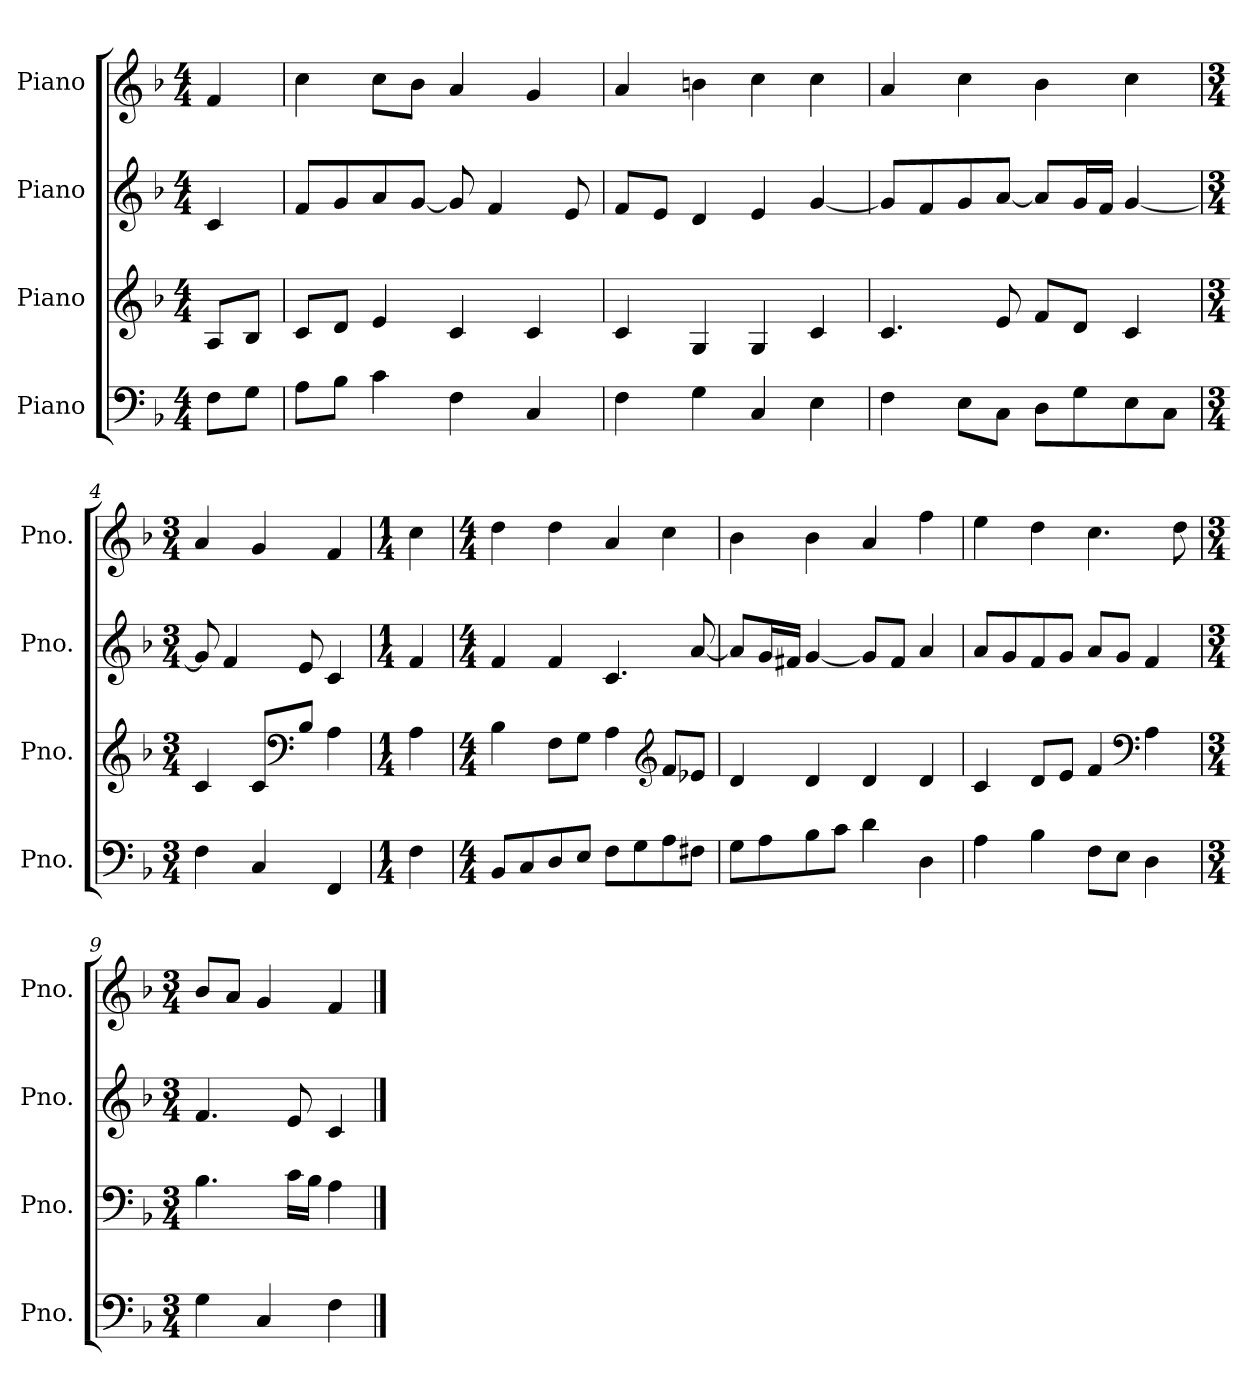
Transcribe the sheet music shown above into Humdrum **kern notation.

**kern	**kern	**kern	**kern
*part4	*part3	*part2	*part1
*staff4	*staff3	*staff2	*staff1
*I"Piano	*I"Piano	*I"Piano	*I"Piano
*I'Pno.	*I'Pno.	*I'Pno.	*I'Pno.
*clefF4	*clefG2	*clefG2	*clefG2
*k[b-]	*k[b-]	*k[b-]	*k[b-]
*M4/4	*M4/4	*M4/4	*M4/4
*MM120	*MM120	*MM120	*MM120
=	=	=	=
8F\L	8A/L	4c/	4f/
8G\J	8B-/J	.	.
=1	=1	=1	=1
8A\L	8c/L	8f/L	4cc\
8B-\J	8d/J	8g/	.
4c\	4e/	8a/	8cc\L
.	.	[8g/J	8b-\J
4F\	4c/	8g/]	4a/
.	.	4f/	.
4C/	4c/	.	4g/
.	.	8e/	.
=2	=2	=2	=2
4F\	4c/	8f/L	4a/
.	.	8e/J	.
4G\	4G/	4d/	4bn\
4C/	4G/	4e/	4cc\
4E\	4c/	[4g/	4cc\
=3	=3	=3	=3
4F\	4.c/	8g/L]	4a/
.	.	8f/	.
8E\L	.	8g/	4cc\
8C\J	8e/	[8a/J	.
8D\L	8f/L	8a/L]	4b-\
8G\	8d/J	16g/L	.
.	.	16f/JJ	.
8E\	4c/	[4g/	4cc\
8C\J	.	.	.
=4	=4	=4	=4
*M3/4	*M3/4	*M3/4	*M3/4
4F\	4c/	8g/]	4a/
.	.	4f/	.
4C/	8c/L	.	4g/
*	*clefF4	*	*
.	8B-/J	8e/	.
4FF/	4A\	4c/	4f/
=5	=5	=5	=5
*M1/4	*M1/4	*M1/4	*M1/4
4F\	4A\	4f/	4cc\
!!LO:LB:g=z
=6	=6	=6	=6
*M4/4	*M4/4	*M4/4	*M4/4
8BB-/L	4B-\	4f/	4dd\
8C/	.	.	.
8D/	8F\L	4f/	4dd\
8E/J	8G\J	.	.
8F\L	4A\	4.c/	4a/
8G\	.	.	.
*	*clefG2	*	*
8A\	8f/L	.	4cc\
8F#X\J	8e-X/J	[8a/	.
=7	=7	=7	=7
8G\L	4d/	8a/L]	4b-\
8A\	.	16g/L	.
.	.	16f#X/JJ	.
8B-\	4d/	[4g/	4b-\
8c\J	.	.	.
4d\	4d/	8g/L]	4a/
.	.	8f#/J	.
4D\	4d/	4a/	4ff\
=8	=8	=8	=8
4A\	4c/	8a/L	4ee\
.	.	8g/	.
4B-\	8d/L	8f/	4dd\
.	8e/J	8g/J	.
8F\L	4f/	8a/L	4.cc\
8E\J	.	8g/J	.
*	*clefF4	*	*
4D\	4A\	4f/	.
.	.	.	8dd\
=9	=9	=9	=9
*M3/4	*M3/4	*M3/4	*M3/4
4G\	4.B-\	4.f/	8b-/L
.	.	.	8a/J
4C/	.	.	4g/
.	16c\LL	8e/	.
.	16B-\JJ	.	.
4F\	4A\	4c/	4f/
==	==	==	==
*-	*-	*-	*-
